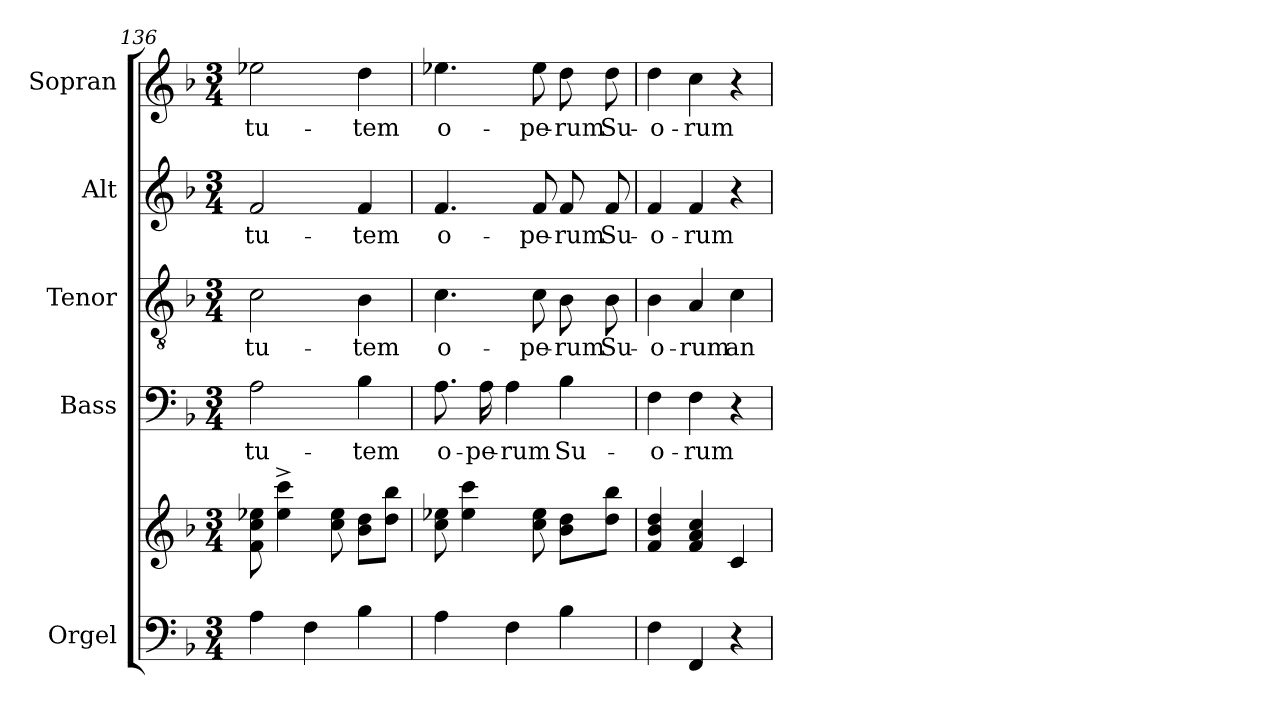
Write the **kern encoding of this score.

**kern	**kern	**kern	**text	**kern	**text	**kern	**text	**kern	**text
*part5	*part5	*part4	*part4	*part3	*part3	*part2	*part2	*part1	*part1
*staff6	*staff5	*staff4	*staff4	*staff3	*staff3	*staff2	*staff2	*staff1	*staff1
*I"Orgel	*	*I"Bass	*	*I"Tenor	*	*I"Alt	*	*I"Sopran	*
*I'Org.	*	*I'B.	*	*I'T.	*	*I'A.	*	*I'S.	*
*clefF4	*clefG2	*clefF4	*	*clefGv2	*	*clefG2	*	*clefG2	*
*k[b-]	*k[b-]	*k[b-]	*	*k[b-]	*	*k[b-]	*	*k[b-]	*
*F:	*F:	*F:	*	*F:	*	*F:	*	*F:	*
*M3/4	*M3/4	*M3/4	*	*M3/4	*	*M3/4	*	*M3/4	*
=136	=136	=136	=136	=136	=136	=136	=136	=136	=136
!	!	!	!LO:LY:b	!	!LO:LY:b	!	!LO:LY:b	!	!LO:LY:b
4A\	8f\ 8cc\ 8ee-X\	2A\	-tu-	2c\	-tu-	2f/	-tu-	2ee-X\	-tu-
.	4ee-\^> 4ccc\^>	.	.	.	.	.	.	.	.
4F\	.	.	.	.	.	.	.	.	.
.	8cc\ 8ee-\	.	.	.	.	.	.	.	.
!	!	!	!LO:LY:b	!	!LO:LY:b	!	!LO:LY:b	!	!LO:LY:b
4B-\	8b-\ 8dd\L	4B-\	-tem	4B-\	-tem	4f/	-tem	4dd\	-tem
.	8dd\ 8bb-\J	.	.	.	.	.	.	.	.
=137	=137	=137	=137	=137	=137	=137	=137	=137	=137
!	!	!	!LO:LY:b	!	!LO:LY:b	!	!LO:LY:b	!	!LO:LY:b
4A\	8cc\ 8ee-X\	8.A\	o-	4.c\	o-	4.f/	o-	4.ee-X\	o-
.	4ee-\ 4ccc\	.	.	.	.	.	.	.	.
!	!	!	!LO:LY:b	!	!	!	!	!	!
.	.	16A\	-pe-	.	.	.	.	.	.
!	!	!	!LO:LY:b	!	!	!	!	!	!
4F\	.	4A\	-rum	.	.	.	.	.	.
!	!	!	!	!	!LO:LY:b	!	!LO:LY:b	!	!LO:LY:b
.	8cc\ 8ee-\	.	.	8c\	-pe-	8f/	-pe-	8ee-\	-pe-
!	!	!	!LO:LY:b	!	!LO:LY:b	!	!LO:LY:b	!	!LO:LY:b
4B-\	8b-\ 8dd\L	4B-\	Su-	8B-\	-rum	8f/	-rum	8dd\	-rum
!	!	!	!	!	!LO:LY:b	!	!LO:LY:b	!	!LO:LY:b
.	8dd\ 8bb-\J	.	.	8B-\	Su-	8f/	Su-	8dd\	Su-
=138	=138	=138	=138	=138	=138	=138	=138	=138	=138
!	!	!	!LO:LY:b	!	!LO:LY:b	!	!LO:LY:b	!	!LO:LY:b
4F\	4f/ 4b-/ 4dd/	4F\	-o-	4B-\	-o-	4f/	-o-	4dd\	-o-
!	!	!	!LO:LY:b	!	!LO:LY:b	!	!LO:LY:b	!	!LO:LY:b
4FF/	4f/ 4a/ 4cc/	4F\	-rum	4A/	-rum	4f/	-rum	4cc\	-rum
!	!	!	!	!	!LO:LY:b	!	!	!	!
4r	4c/	4r	.	4c\	an-	4r	.	4r	.
=	=	=	=	=	=	=	=	=	=
*-	*-	*-	*-	*-	*-	*-	*-	*-	*-
